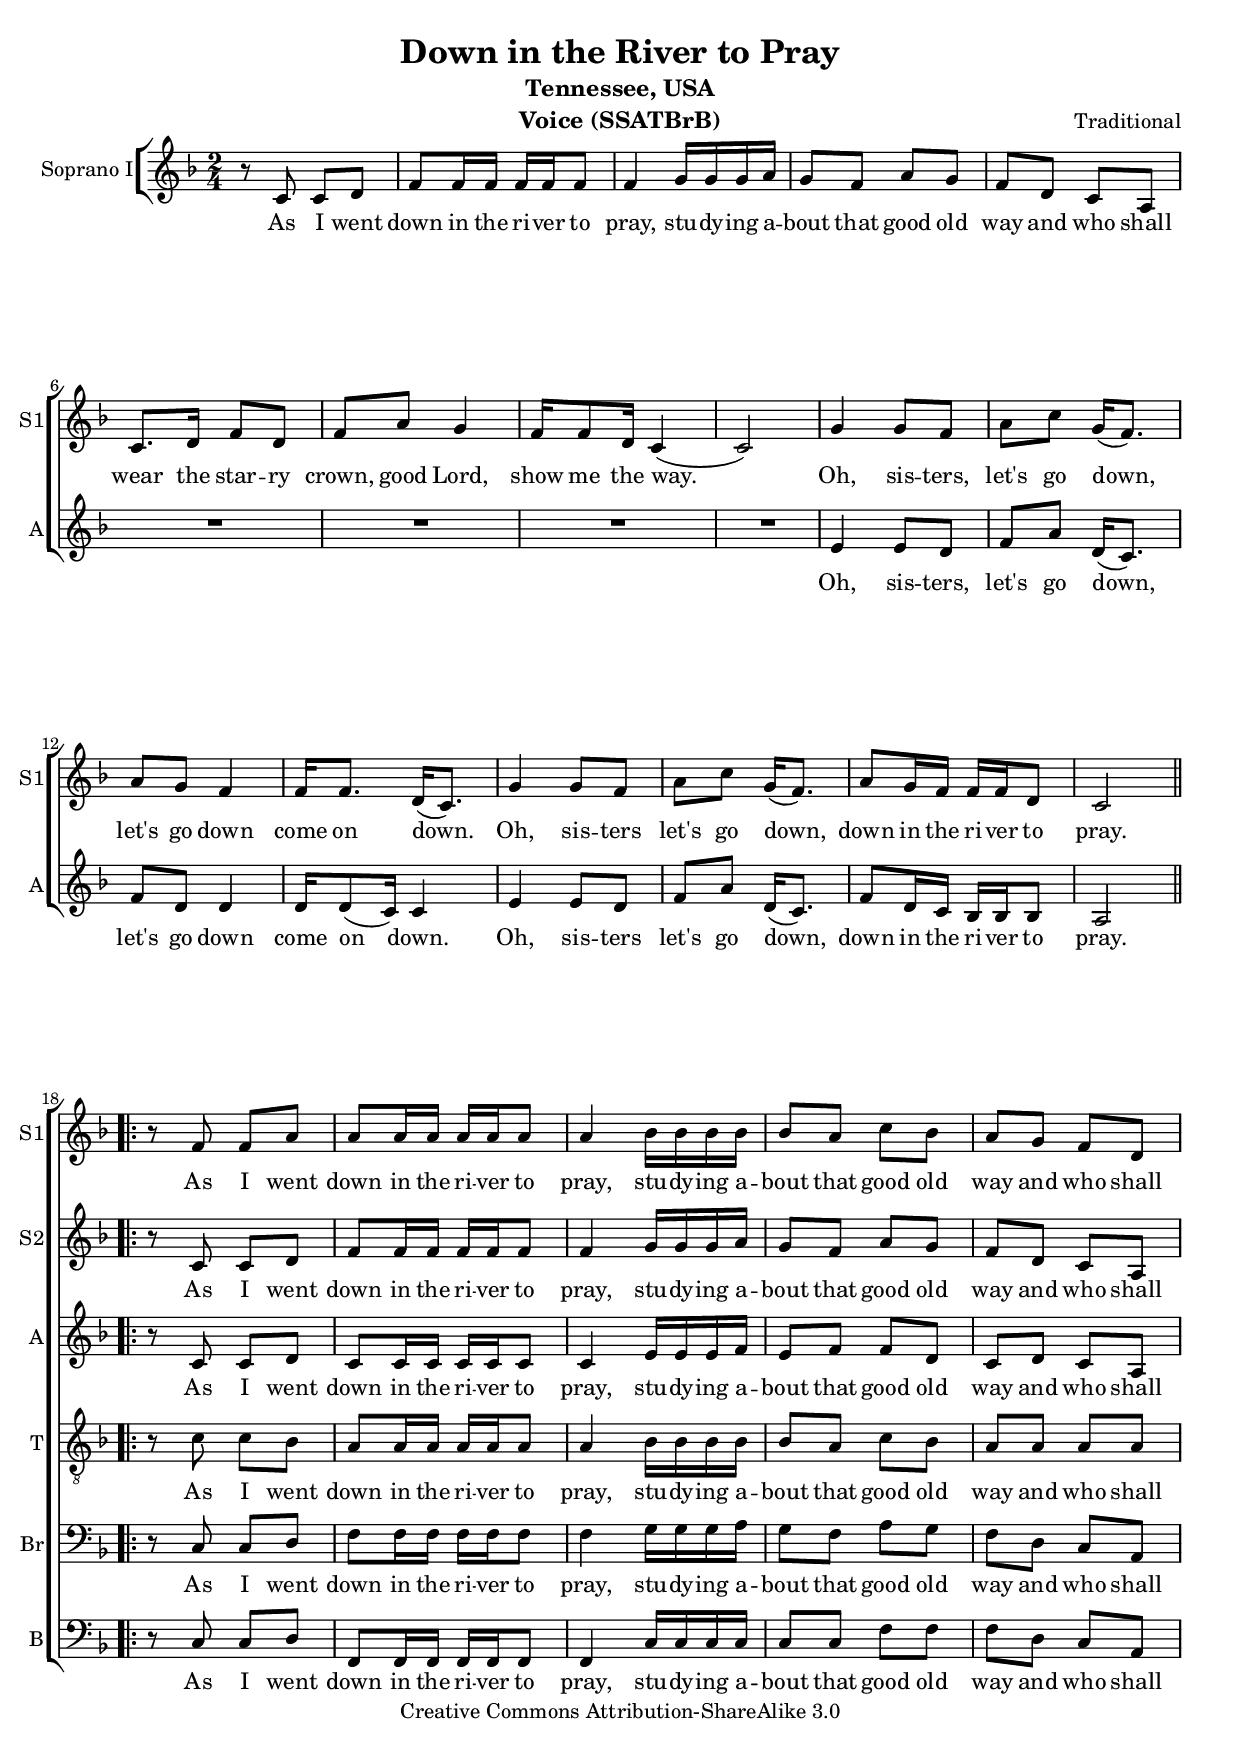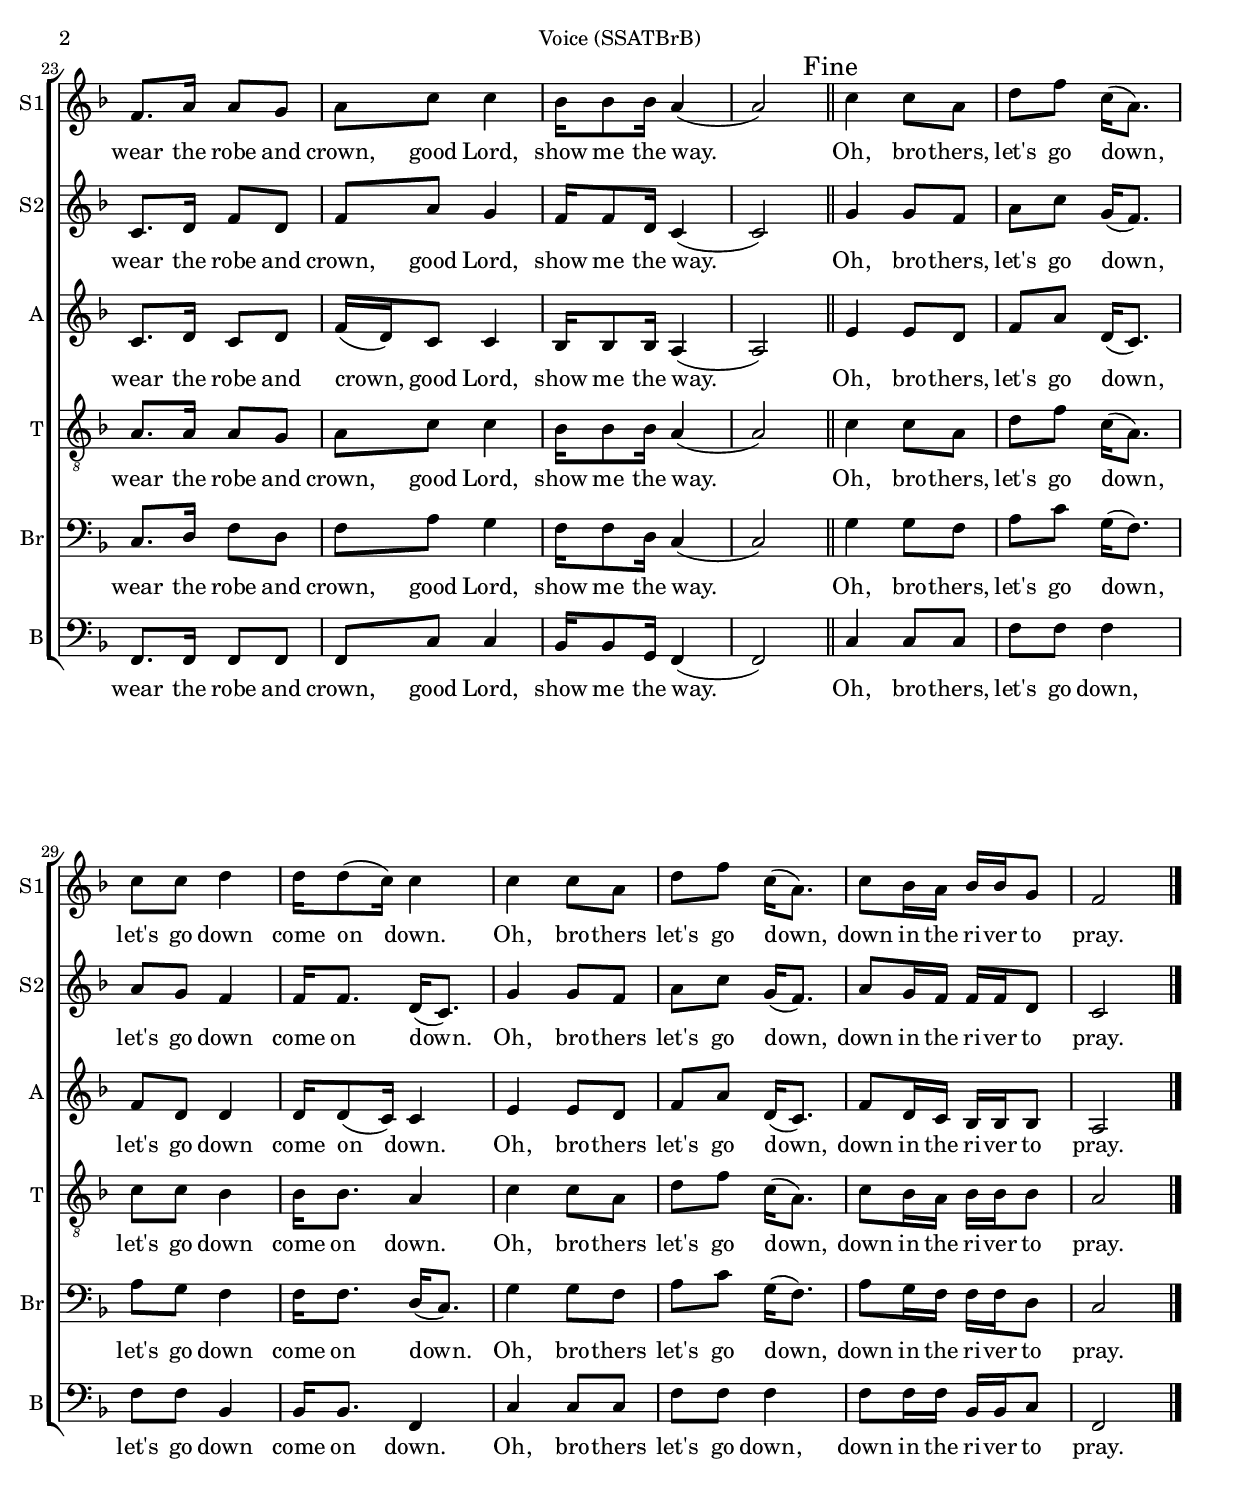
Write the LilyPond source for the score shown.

\version "2.12.2"
\include "suomi.ly"

#(set-global-staff-size 18)

global = { 
%  \numericTimeSignature
  \time 2/4 
%  \autoBeamOff
  \key f \major
  \set Staff.midiInstrument = #"voice oohs"
}

\header {
  title = "Down in the River to Pray"
  subtitle = "Tennessee, USA"
  composer = "Traditional"
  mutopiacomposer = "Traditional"
  instrument = "Voice (SSATBrB)"
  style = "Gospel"
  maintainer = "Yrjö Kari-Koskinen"
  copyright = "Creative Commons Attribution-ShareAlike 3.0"
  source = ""
}

\paper {
%  indent = 0
}


SopOneMusic = \relative c' {
  \set Staff.instrumentName = #"Soprano I"
  \set Staff.shortInstrumentName = "S1"
  r8 c c d | f f16 f f f f8 | f4 g16 g g a | g8 f a g | f d c a |
  c8. d16 f8 d | f a g4 | f16 f8 d16 c4( | c2) |

  g'4 g8 f | a c g16( f8.) | a8 g f4 | f16 f8. d16( c8.) |
  g'4 g8 f | a c g16( f8.) | a8 g16 f  f f d8 | c2

  \bar "||:"
  r8 f f a | a a16 a a a a8 | a4 b16 b b b | b8 a c b | a g f d |
  f8. a16 a8 g | a c c4 | b16 b8 b16 a4( | a2) \mark "Fine" 
  \bar "||" 

  c4 c8 a | d f c16( a8.) | c8 c d4 | d16 d8( c16) c4 |
  c4 c8 a | d f c16( a8.) | c8 b16 a  b b g8 | f2 
  \bar "|."
}

stanzaOneLyrics = \lyricmode {
  As I went down in the ri -- ver to pray,
  stu -- dy -- ing a -- bout that good old way
  and who shall wear the star -- ry crown, 
  good Lord, show me the way.

  Oh, sis -- ters, let's go down, let's go down
  come on down. Oh, sis -- ters let's go down,
  down in the ri -- ver to pray.
}

stanzaTwoLyrics = \lyricmode {
  As I went down in the ri -- ver to pray,
  stu -- dy -- ing a -- bout that good old way
  and who shall wear the robe and crown, 
  good Lord, show me the way.

  Oh, bro -- thers, let's go down, let's go down
  come on down. Oh, bro -- thers let's go down,
  down in the ri -- ver to pray.
}

SopTwoMusic = \relative c' {
  \set Staff.instrumentName = #"Soprano II"
  \set Staff.shortInstrumentName = "S2"
  \set Staff.midiMaximumVolume = #0.3

  R2 * 17 
  \bar "||:"
  r8 c c d | f f16 f f f f8 | f4 g16 g g a | g8 f a g | f d c a |
  c8. d16 f8 d | f a g4 | f16 f8 d16 c4( | c2) |

  g'4 g8 f | a c g16( f8.) | a8 g f4 | f16 f8. d16( c8.) |
  g'4 g8 f | a c g16( f8.) | a8 g16 f  f f d8 | c2
 
}

AltoMusic = \relative c' {
  \set Staff.instrumentName = #"Alto"
  \set Staff.shortInstrumentName = "A"
% 1
  R2 * 9 |
  e4 e8 d | f a d,16( c8.) | f8 d d4 | d16 d8( c16) c4 |
  e4 e8 d | f a d,16( c8.) | f8 d16 c b b b8 | a2 |

  r8 c c d | c c16 c c c c8 | c4 e16 e e f | e8 f f d | c d c a |
  c8. d16 c8 d | f16( d) c8 c4 | b16 b8 b16 a4( | a2) |
  
  e'4 e8 d | f a d,16( c8.) | f8 d d4 | d16 d8( c16) c4 |
  e4 e8 d | f a d,16( c8.) | f8 d16 c  b b b8 | a2
}

AltoLyrics = \lyricmode {
  Oh, sis -- ters, let's go down, let's go down
  come on down. Oh, sis -- ters let's go down,
  down in the ri -- ver to pray.
}

TenoreMusic = \relative c' {
  \set Staff.instrumentName = #"Tenore"
  \set Staff.shortInstrumentName = "T"
  \clef "treble_8"
  R2 * 17 |

  r8 c c b | a a16 a a a a8 | a4 b16 b b b | b8 a c b | a a a a |
  a8. a16 a8 g | a c c4 | b16 b8 b16 a4( | a2) |
  
  c4 c8 a | d f c16( a8.) | c8 c b4 | b16 b8. a4 |
  c4 c8 a | d f c16( a8.) | c8 b16 a b b b8 | a2
}

BarytoneMusic = \relative c {
  \set Staff.instrumentName = #"Barytone"
  \set Staff.shortInstrumentName = "Br"
  \clef bass
  R2 * 17 |

  r8 c c d | f f16 f f f f8 | f4 g16 g g a | g8 f a g | f d c a |
  c8. d16 f8 d | f a g4 | f16 f8 d16 c4( | c2) |
  
  g'4 g8 f | a c g16( f8.) | a8 g f4 | f16 f8. d16( c8.) |
  g'4 g8 f | a c g16( f8.) | a8 g16 f f f d8 | c2
}

BassMusic = \relative c {
  \set Staff.instrumentName = #"Basso"
  \set Staff.shortInstrumentName = "B"
  \clef bass
  R2 * 17 |
  r8 c c d | f,8 f16 f f f f8 | f4 c'16 c c c | c8 c f f | f d c a |
  f8. f16 f8 f | f c' c4 | b16 b8 g16 f4( | f2) |

  c'4 c8 c | f f f4 | f8 f b,4 | b16 b8. f4 |
  c'4 c8 c | f f f4 | f8 f16 f  b, b c8 | f,2
}



\score {
  \new ChoirStaff <<
    \new Staff <<
      \new Voice = "SopOne" {
	\global
        \SopOneMusic
      }
     \new Lyrics \lyricsto "SopOne" {
       \stanzaOneLyrics
       \stanzaTwoLyrics
     }
    >>
    \new Staff <<
      \new Voice = "SopTwo" {
        \global
        \SopTwoMusic
      }
     \new Lyrics \lyricsto "SopTwo" {
       \stanzaTwoLyrics
     }
    >>
    \new Staff <<
      \new Voice = "Alto" {
        \global
        \AltoMusic
      }
     \new Lyrics \lyricsto "Alto" {
       \AltoLyrics
       \stanzaTwoLyrics
     }
    >>
    \new Staff <<
      \new Voice = "Tenore" {
        \global
        \TenoreMusic
      }
      \new Lyrics \lyricsto "Tenore" {
	\stanzaTwoLyrics
      }
    >>
    \new Staff <<
      \new Voice = "Barytone" {
        \global
        \BarytoneMusic
      }
      \new Lyrics \lyricsto "Barytone" {
	\stanzaTwoLyrics
      }
    >>
    \new Staff <<
      \new Voice = "Bass" {
        \global
        \BassMusic
      }
      \new Lyrics \lyricsto "Bass" {
	\stanzaTwoLyrics
      }
    >>
  >>
  \midi { 
    \context {
      \Score
      tempoWholesPerMinute = #(ly:make-moment 70 4)
    }
  }
  \layout { 
    \context {
     \RemoveEmptyStaffContext
   }
    \context {
     \Score
     \override VerticalAxisGroup #'remove-first = ##t
    }
    \context {
      \ChoirStaff 
      % If only one non-empty staff in a system exists, still print the backet
      \override SystemStartBracket #'collapse-height = #1
    }
  }
}